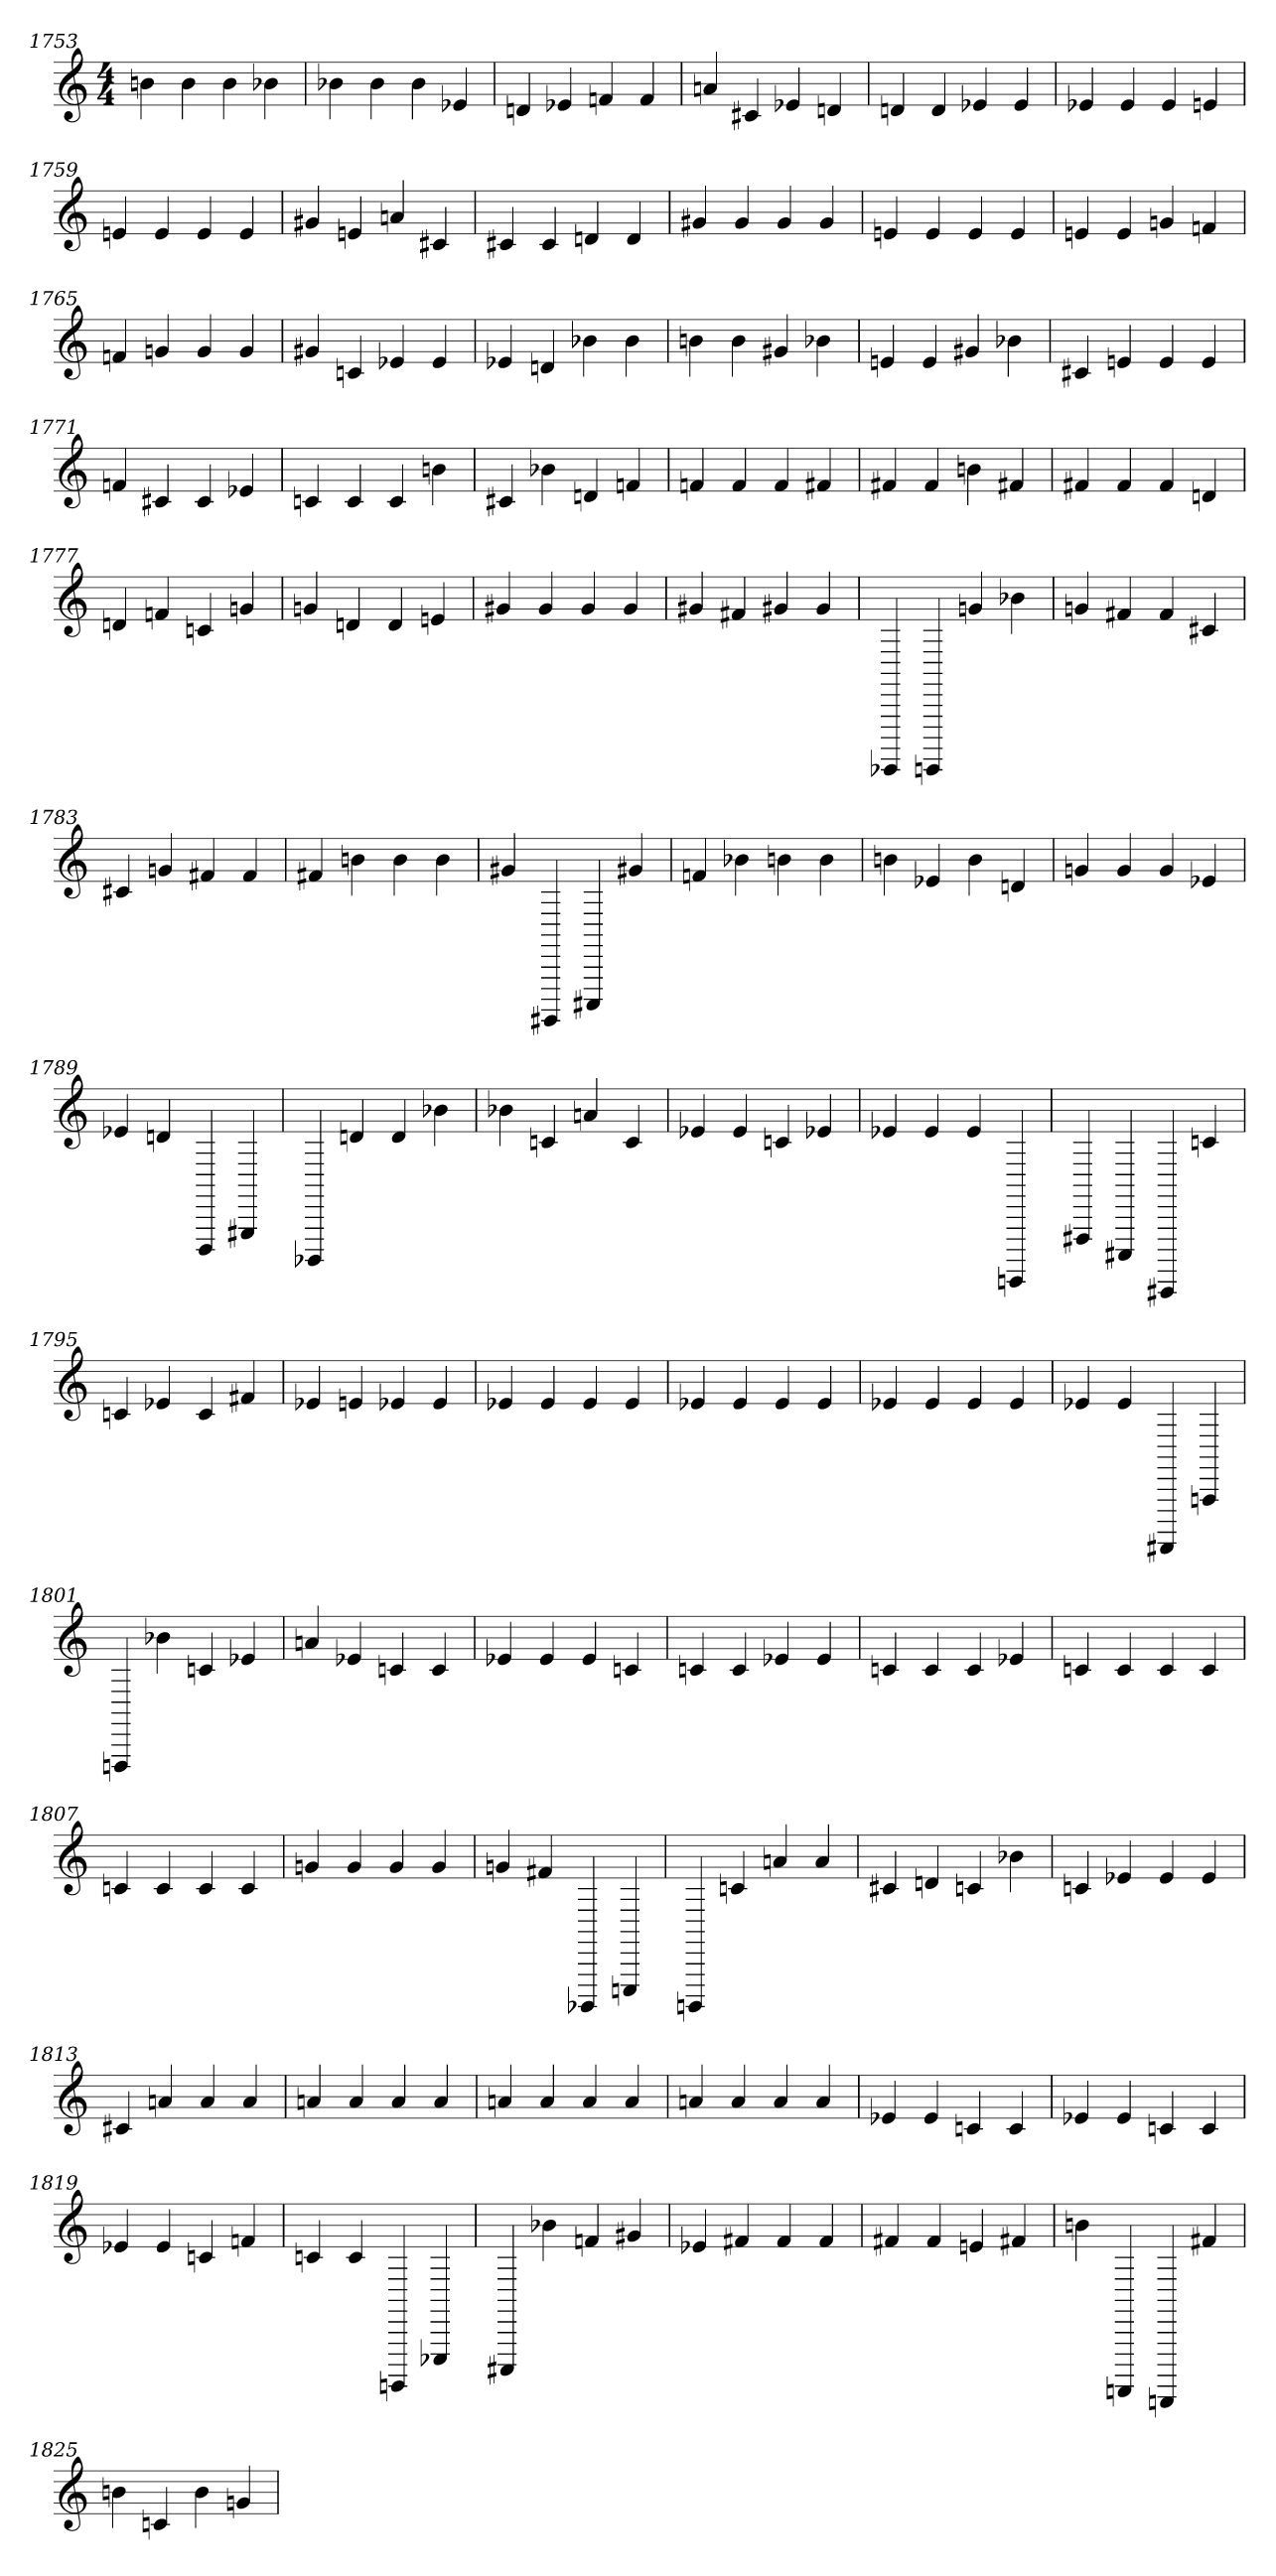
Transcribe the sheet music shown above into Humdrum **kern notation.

**kern
*part1
*staff1
*clefG2
*M4/4
=1753
4bn
4b
4b
4b-X
=1754
4b-X
4b-
4b-
4e-X
=1755
4dn
4e-X
4fn
4f
=1756
4an
4c#X
4e-X
4dn
=1757
4dn
4d
4e-X
4e-
=1758
4e-X
4e-
4e-
4en
=1759
4en
4e
4e
4e
=1760
4g#X
4en
4an
4c#X
=1761
4c#X
4c#
4dn
4d
=1762
4g#X
4g#
4g#
4g#
=1763
4en
4e
4e
4e
=1764
4en
4e
4gn
4fn
=1765
4fn
4gn
4g
4g
=1766
4g#X
4cn
4e-X
4e-
=1767
4e-X
4dn
4b-X
4b-
=1768
4bn
4b
4g#X
4b-X
=1769
4en
4e
4g#X
4b-X
=1770
4c#X
4en
4e
4e
=1771
4fn
4c#X
4c#
4e-X
=1772
4cn
4c
4c
4bn
=1773
4c#X
4b-X
4dn
4fn
=1774
4fn
4f
4f
4f#X
=1775
4f#X
4f#
4bn
4f#X
=1776
4f#X
4f#
4f#
4dn
=1777
4dn
4fn
4cn
4gn
=1778
4gn
4dn
4d
4en
=1779
4g#X
4g#
4g#
4g#
=1780
4g#X
4f#X
4g#X
4g#
=1781
4EEEE-X
4EEEEn
4gn
4b-X
=1782
4gn
4f#X
4f#
4c#X
=1783
4c#X
4gn
4f#X
4f#
=1784
4f#X
4bn
4b
4b
=1785
4g#X
4GGGG#X
4CCC#X
4g#X
=1786
4fn
4b-X
4bn
4b
=1787
4bn
4e-X
4b
4dn
=1788
4gn
4g
4g
4e-X
=1789
4e-X
4dn
4DDD
4GGG#X
=1790
4BBBB-X
4dn
4d
4b-X
=1791
4b-X
4cn
4an
4c
=1792
4e-X
4e-
4cn
4e-X
=1793
4e-X
4e-
4e-
4EEEEn
=1794
4FFF#X
4CCC#X
4CCCC#X
4cn
=1795
4cn
4e-X
4c
4f#X
=1796
4e-X
4en
4e-X
4e-
=1797
4e-X
4e-
4e-
4e-
=1798
4e-X
4e-
4e-
4e-
=1799
4e-X
4e-
4e-
4e-
=1800
4e-X
4e-
4FFFF#X
4AAAn
=1801
4FFFn
4b-X
4cn
4e-X
=1802
4an
4e-X
4cn
4c
=1803
4e-X
4e-
4e-
4cn
=1804
4cn
4c
4e-X
4e-
=1805
4cn
4c
4c
4e-X
=1806
4cn
4c
4c
4c
=1807
4cn
4c
4c
4c
=1808
4gn
4g
4g
4g
=1809
4gn
4f#X
4BBBB-X
4EEEn
=1810
4BBBBn
4cn
4an
4a
=1811
4c#X
4dn
4cn
4b-X
=1812
4cn
4e-X
4e-
4e-
=1813
4c#X
4an
4a
4a
=1814
4an
4a
4a
4a
=1815
4an
4a
4a
4a
=1816
4an
4a
4a
4a
=1817
4e-X
4e-
4cn
4c
=1818
4e-X
4e-
4cn
4c
=1819
4e-X
4e-
4cn
4fn
=1820
4cn
4c
4GGGGn
4EEE-X
=1821
4CCC#X
4b-X
4fn
4g#X
=1822
4e-X
4f#X
4f#
4f#
=1823
4f#X
4f#
4en
4f#X
=1824
4bn
4FFFFn
4DDDDn
4f#X
=1825
4bn
4cn
4b
4gn
=
*-
